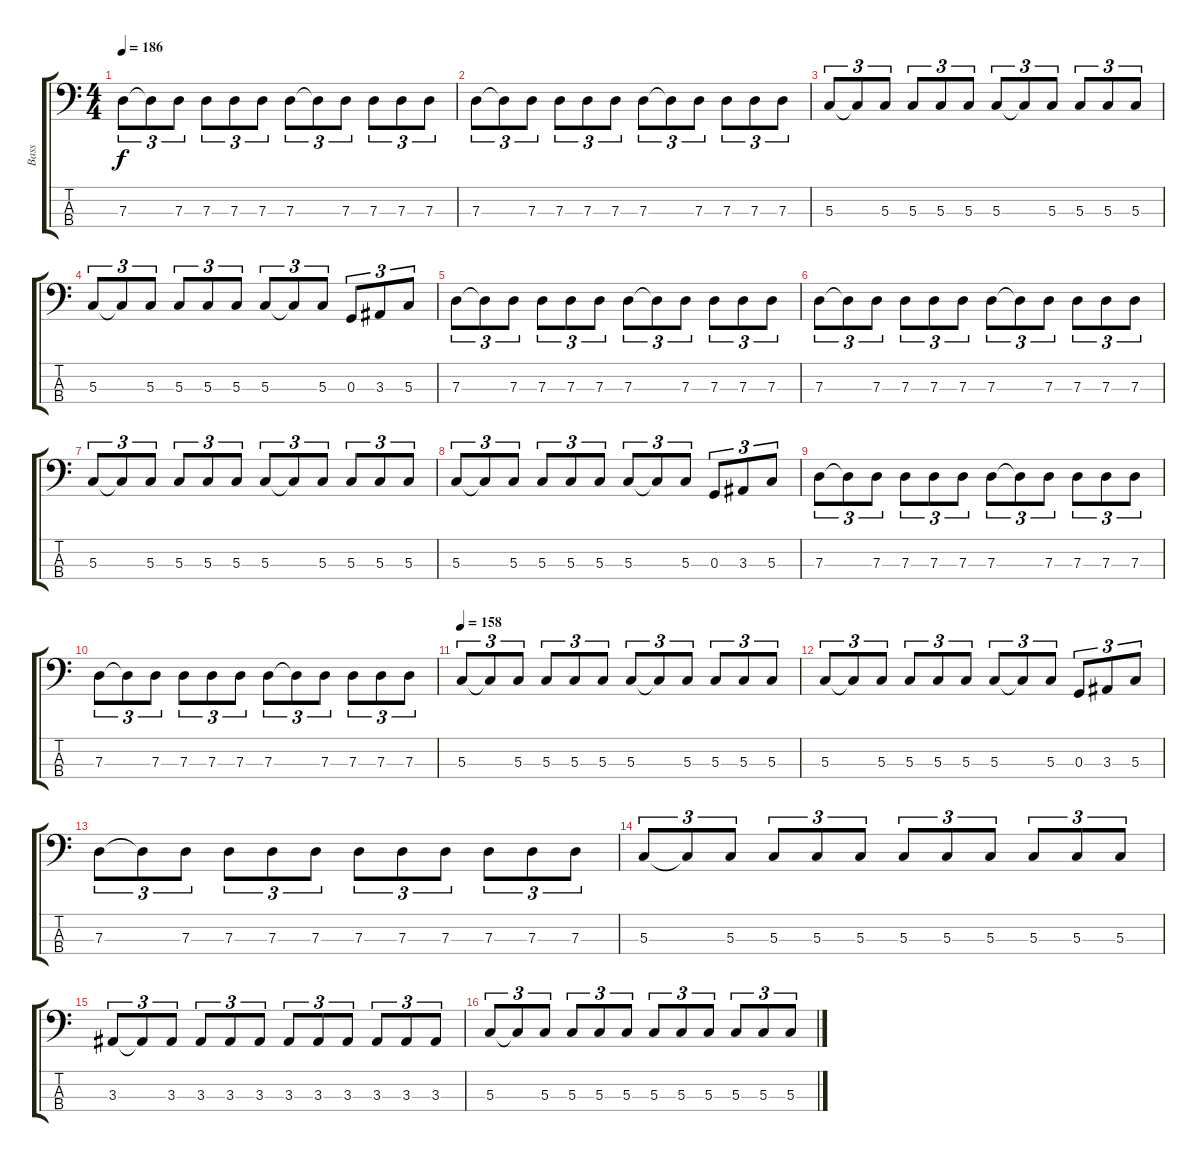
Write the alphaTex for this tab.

\track ("Bass" "Bass") {instrument electricbasspick}
\staff {score tabs}
\tuning (F2 C2 G1 D1) {hide}
\ts (4 4)
\tempo 186
\clef f4
\ks c
7.3.8{tu (3 2) dy f} 7.3{t}.8{tu (3 2)} 7.3.8{tu (3 2)} 7.3.8{tu (3 2)} 7.3.8{tu (3 2)} 7.3.8{tu (3 2)} 7.3.8{tu (3 2)} 7.3{t}.8{tu (3 2)} 7.3.8{tu (3 2)} 7.3.8{tu (3 2)} 7.3.8{tu (3 2)} 7.3.8{tu (3 2)} |
7.3.8{tu (3 2)} 7.3{t}.8{tu (3 2)} 7.3.8{tu (3 2)} 7.3.8{tu (3 2)} 7.3.8{tu (3 2)} 7.3.8{tu (3 2)} 7.3.8{tu (3 2)} 7.3{t}.8{tu (3 2)} 7.3.8{tu (3 2)} 7.3.8{tu (3 2)} 7.3.8{tu (3 2)} 7.3.8{tu (3 2)} |
5.3.8{tu (3 2)} 5.3{t}.8{tu (3 2)} 5.3.8{tu (3 2)} 5.3.8{tu (3 2)} 5.3.8{tu (3 2)} 5.3.8{tu (3 2)} 5.3.8{tu (3 2)} 5.3{t}.8{tu (3 2)} 5.3.8{tu (3 2)} 5.3.8{tu (3 2)} 5.3.8{tu (3 2)} 5.3.8{tu (3 2)} |
5.3.8{tu (3 2)} 5.3{t}.8{tu (3 2)} 5.3.8{tu (3 2)} 5.3.8{tu (3 2)} 5.3.8{tu (3 2)} 5.3.8{tu (3 2)} 5.3.8{tu (3 2)} 5.3{t}.8{tu (3 2)} 5.3.8{tu (3 2)} 0.3.8{tu (3 2)} 3.3.8{tu (3 2)} 5.3.8{tu (3 2)} |
7.3.8{tu (3 2)} 7.3{t}.8{tu (3 2)} 7.3.8{tu (3 2)} 7.3.8{tu (3 2)} 7.3.8{tu (3 2)} 7.3.8{tu (3 2)} 7.3.8{tu (3 2)} 7.3{t}.8{tu (3 2)} 7.3.8{tu (3 2)} 7.3.8{tu (3 2)} 7.3.8{tu (3 2)} 7.3.8{tu (3 2)} |
7.3.8{tu (3 2)} 7.3{t}.8{tu (3 2)} 7.3.8{tu (3 2)} 7.3.8{tu (3 2)} 7.3.8{tu (3 2)} 7.3.8{tu (3 2)} 7.3.8{tu (3 2)} 7.3{t}.8{tu (3 2)} 7.3.8{tu (3 2)} 7.3.8{tu (3 2)} 7.3.8{tu (3 2)} 7.3.8{tu (3 2)} |
5.3.8{tu (3 2)} 5.3{t}.8{tu (3 2)} 5.3.8{tu (3 2)} 5.3.8{tu (3 2)} 5.3.8{tu (3 2)} 5.3.8{tu (3 2)} 5.3.8{tu (3 2)} 5.3{t}.8{tu (3 2)} 5.3.8{tu (3 2)} 5.3.8{tu (3 2)} 5.3.8{tu (3 2)} 5.3.8{tu (3 2)} |
5.3.8{tu (3 2)} 5.3{t}.8{tu (3 2)} 5.3.8{tu (3 2)} 5.3.8{tu (3 2)} 5.3.8{tu (3 2)} 5.3.8{tu (3 2)} 5.3.8{tu (3 2)} 5.3{t}.8{tu (3 2)} 5.3.8{tu (3 2)} 0.3.8{tu (3 2)} 3.3.8{tu (3 2)} 5.3.8{tu (3 2)} |
7.3.8{tu (3 2)} 7.3{t}.8{tu (3 2)} 7.3.8{tu (3 2)} 7.3.8{tu (3 2)} 7.3.8{tu (3 2)} 7.3.8{tu (3 2)} 7.3.8{tu (3 2)} 7.3{t}.8{tu (3 2)} 7.3.8{tu (3 2)} 7.3.8{tu (3 2)} 7.3.8{tu (3 2)} 7.3.8{tu (3 2)} |
7.3.8{tu (3 2)} 7.3{t}.8{tu (3 2)} 7.3.8{tu (3 2)} 7.3.8{tu (3 2)} 7.3.8{tu (3 2)} 7.3.8{tu (3 2)} 7.3.8{tu (3 2)} 7.3{t}.8{tu (3 2)} 7.3.8{tu (3 2)} 7.3.8{tu (3 2)} 7.3.8{tu (3 2)} 7.3.8{tu (3 2)} |
\tempo 158
5.3.8{tu (3 2)} 5.3{t}.8{tu (3 2)} 5.3.8{tu (3 2)} 5.3.8{tu (3 2)} 5.3.8{tu (3 2)} 5.3.8{tu (3 2)} 5.3.8{tu (3 2)} 5.3{t}.8{tu (3 2)} 5.3.8{tu (3 2)} 5.3.8{tu (3 2)} 5.3.8{tu (3 2)} 5.3.8{tu (3 2)} |
5.3.8{tu (3 2)} 5.3{t}.8{tu (3 2)} 5.3.8{tu (3 2)} 5.3.8{tu (3 2)} 5.3.8{tu (3 2)} 5.3.8{tu (3 2)} 5.3.8{tu (3 2)} 5.3{t}.8{tu (3 2)} 5.3.8{tu (3 2)} 0.3.8{tu (3 2)} 3.3.8{tu (3 2)} 5.3.8{tu (3 2)} |
7.3.8{tu (3 2)} 7.3{t}.8{tu (3 2)} 7.3.8{tu (3 2)} 7.3.8{tu (3 2)} 7.3.8{tu (3 2)} 7.3.8{tu (3 2)} 7.3.8{tu (3 2)} 7.3.8{tu (3 2)} 7.3.8{tu (3 2)} 7.3.8{tu (3 2)} 7.3.8{tu (3 2)} 7.3.8{tu (3 2)} |
5.3.8{tu (3 2)} 5.3{t}.8{tu (3 2)} 5.3.8{tu (3 2)} 5.3.8{tu (3 2)} 5.3.8{tu (3 2)} 5.3.8{tu (3 2)} 5.3.8{tu (3 2)} 5.3.8{tu (3 2)} 5.3.8{tu (3 2)} 5.3.8{tu (3 2)} 5.3.8{tu (3 2)} 5.3.8{tu (3 2)} |
3.3.8{tu (3 2)} 3.3{t}.8{tu (3 2)} 3.3.8{tu (3 2)} 3.3.8{tu (3 2)} 3.3.8{tu (3 2)} 3.3.8{tu (3 2)} 3.3.8{tu (3 2)} 3.3.8{tu (3 2)} 3.3.8{tu (3 2)} 3.3.8{tu (3 2)} 3.3.8{tu (3 2)} 3.3.8{tu (3 2)} |
5.3.8{tu (3 2)} 5.3{t}.8{tu (3 2)} 5.3.8{tu (3 2)} 5.3.8{tu (3 2)} 5.3.8{tu (3 2)} 5.3.8{tu (3 2)} 5.3.8{tu (3 2)} 5.3.8{tu (3 2)} 5.3.8{tu (3 2)} 5.3.8{tu (3 2)} 5.3.8{tu (3 2)} 5.3.8{tu (3 2)}
